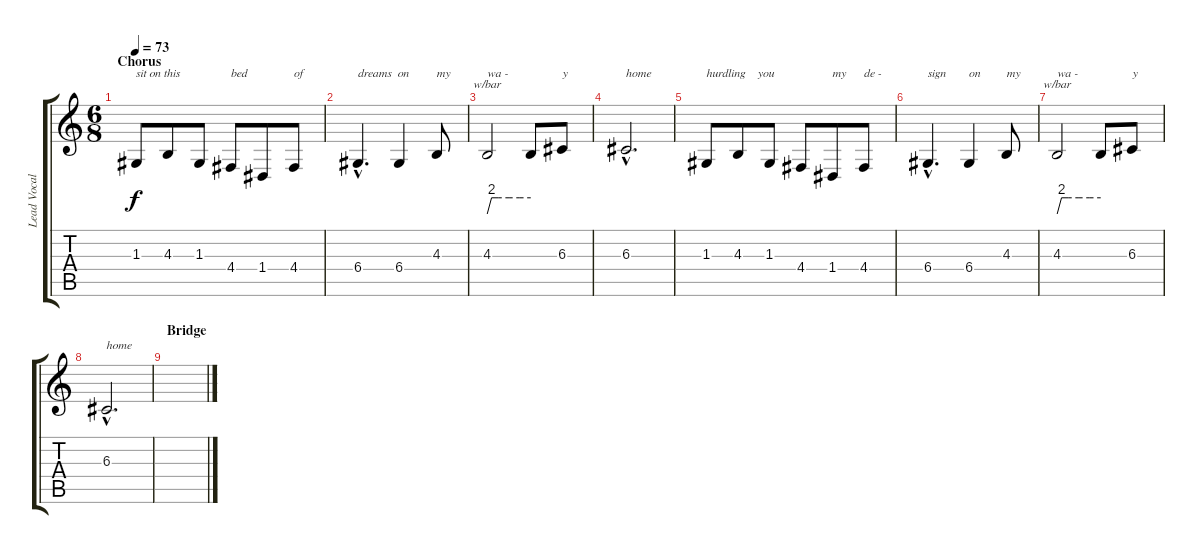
\track ("Lead Vocal" "Lead Vocal") {instrument baritonesax}
\staff {score tabs}
\tuning (E4 B3 G3 D3 A2 E2) {hide}
\ts (6 8)
\section ("" "Chorus")
\tempo 73
\clef g2
\ks c
1.3.8{txt "sit on this" dy f} 4.3.8 1.3.8 4.4.8{txt "bed "} 1.4.8 4.4.8{txt "of"} |
6.4{hac}.4{d txt "dreams  on"} 6.4.4 4.3.8{txt "my"} |
4.3.2{tbe (custom default 0 0 6 8 15 8 30 8 45 8 60 8) txt "wa -"} 4.3{t}.8 6.3.8{txt "y"} |
6.3{hac}.2{d txt "home"} |
1.3.8{txt "hurdling    you "} 4.3.8 1.3.8 4.4.8 1.4.8{txt "my"} 4.4.8{txt "de -"} |
6.4{hac}.4{d txt "sign"} 6.4.4{txt "on"} 4.3.8{txt "my"} |
4.3.2{tbe (custom default 0 0 6 8 15 8 30 8 45 8 60 8) txt "wa -"} 4.3{t}.8 6.3.8{txt "y"} |
6.3{hac}.2{d txt "home"} |
\section ("" "Bridge")
